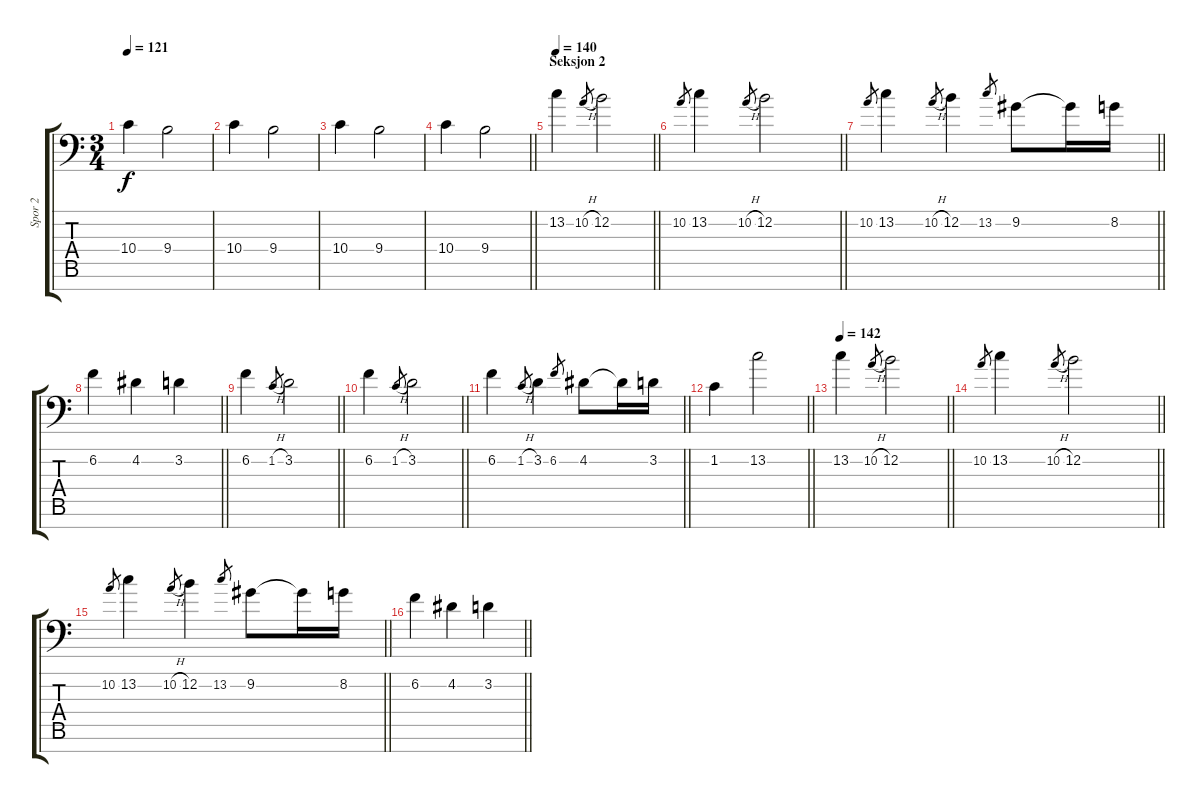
\track ("Spor 2" "Spor 2") {instrument acousticgrandpiano}
\staff {score tabs}
\tuning (E4 B3 G3 D3 A2 E2 C-1) {hide}
\ts (3 4)
\tempo 121
\clef f4
\ks c
10.4.4{dy f} 9.4.2 |
10.4.4 9.4.2 |
10.4.4 9.4.2 |
\barLineRight lightlight
10.4.4 9.4.2 |
\section ("" "Seksjon 2")
\tempo 140
\barLineRight lightlight
13.2.4 10.2{h}.8{gr} 12.2.2 |
\barLineRight lightlight
10.2.8{gr} 13.2.4 10.2{h}.8{gr} 12.2.2 |
\barLineRight lightlight
10.2.8{gr} 13.2.4 10.2{h}.8{gr} 12.2.4 13.2.8{gr} 9.2.8 9.2{t}.16 8.2.16 |
\barLineRight lightlight
6.2.4 4.2.4 3.2.4 |
\barLineRight lightlight
6.2.4 1.2{h}.8{gr} 3.2.2 |
\barLineRight lightlight
6.2.4 1.2{h}.8{gr} 3.2.2 |
\barLineRight lightlight
6.2.4 1.2{h}.8{gr} 3.2.4 6.2.8{gr} 4.2.8 4.2{t}.16 3.2.16 |
\barLineRight lightlight
1.2.4 13.2.2 |
\tempo 142
\barLineRight lightlight
13.2.4 10.2{h}.8{gr} 12.2.2 |
\barLineRight lightlight
10.2.8{gr} 13.2.4 10.2{h}.8{gr} 12.2.2 |
\barLineRight lightlight
10.2.8{gr} 13.2.4 10.2{h}.8{gr} 12.2.4 13.2.8{gr} 9.2.8 9.2{t}.16 8.2.16 |
\barLineRight lightlight
6.2.4 4.2.4 3.2.4
